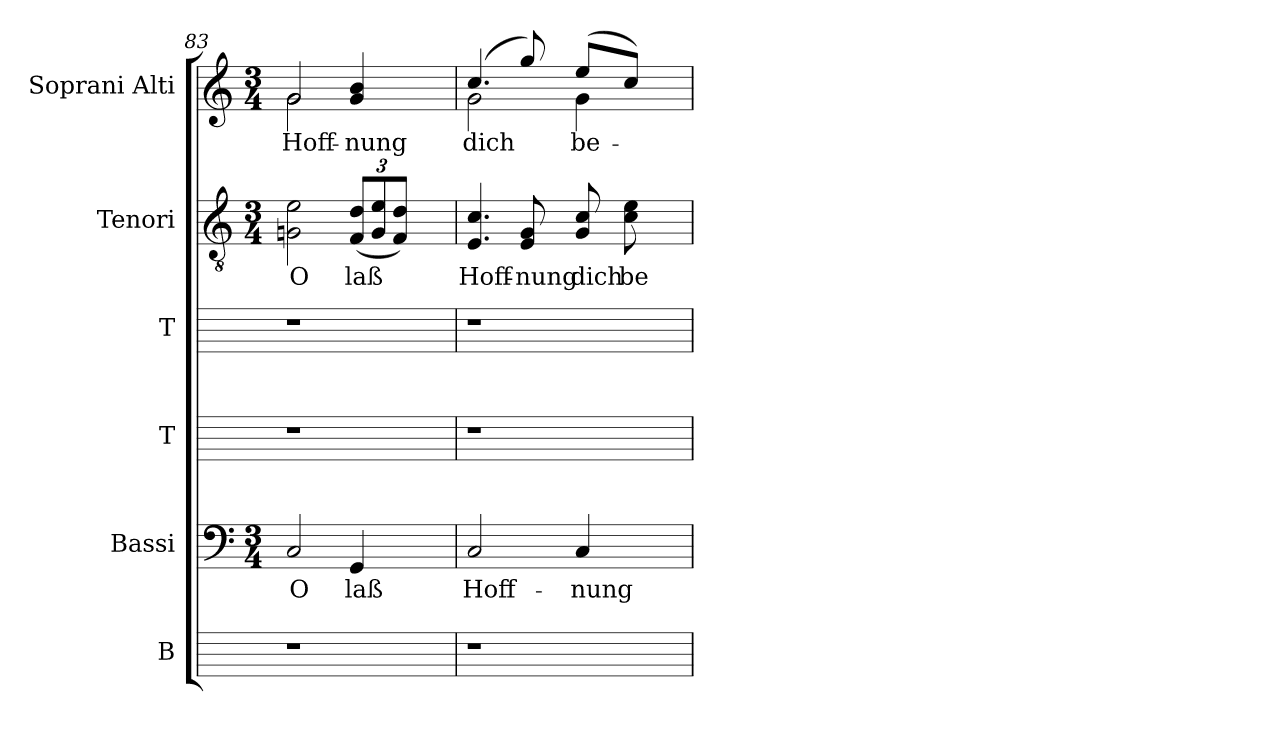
**kern	**kern	**text	**kern	**kern	**kern	**text	**kern	**text
*part6	*part5	*part5	*part4	*part3	*part2	*part2	*part1	*part1
*staff6	*staff5	*staff5	*staff4	*staff3	*staff2	*staff2	*staff1	*staff1
*I"B	*I"Bassi	*	*I"T	*I"T	*I"Tenori	*	*I"Soprani  Alti	*
*I'B	*I'B	*	*I'T	*I'T	*I'T	*	*I'S  A	*
*	*clefF4	*	*	*	*clefGv2	*	*clefG2	*
*	*k[]	*	*	*	*k[]	*	*k[]	*
*	*C:	*	*	*	*C:	*	*C:	*
*	*M3/4	*	*	*	*M3/4	*	*M3/4	*
=83	=83	=83	=83	=83	=83	=83	=83	=83
!	!	!LO:LY:b:cj	!	!	!	!LO:LY:b:cj	!	!LO:LY:b:cj
*	*	*	*	*	*	*	*^	*
1r	2C/	O	1r	1r	2e\ 2Gn\	O	2g/	2g\	Hoff-
!	!	!LO:LY:b:cj	!	!	!	!	!	!	!
*	*	*	*	*	*Xbrackettup	*	*	*	*
!	!	!	!	!	!	!LO:LY:b:cj	!	!	!LO:LY:b:cj
.	4GG/	laß	.	.	(<12d/ 12F/L	laß	4b/ 4g/	4ryy	-nung
.	.	.	.	.	12e/ 12G/	.	.	.	.
.	.	.	.	.	12d/ 12F/J)	.	.	.	.
.	4ryy	.	.	.	4ryy	.	4ryy	4ryy	.
=84	=84	=84	=84	=84	=84	=84	=84	=84	=84
!	!	!LO:LY:b:cj	!	!	!	!LO:LY:b:cj	!	!	!LO:LY:b:cj
1r	2C/	Hoff-	1r	1r	4.c/ 4.E/	Hoff-	(>4.cc/	2g\	dich
!	!	!	!	!	!	!LO:LY:b:cj	!	!	!
.	.	.	.	.	8G/ 8E/	-nung	8gg/)	.	.
!	!	!LO:LY:b:cj	!	!	!	!LO:LY:b:cj	!	!	!LO:LY:b:cj
.	4C/	-nung	.	.	8c/ 8G/	dich	(>8ee/L	4g\	be-
!	!	!	!	!	!	!LO:LY:b:cj	!	!	!
.	.	.	.	.	8e\ 8c\	be-	8cc/J)	.	.
.	4ryy	.	.	.	4ryy	.	4ryy	4ryy	.
*	*	*	*	*	*	*	*v	*v	*
=	=	=	=	=	=	=	=	=
*-	*-	*-	*-	*-	*-	*-	*-	*-
